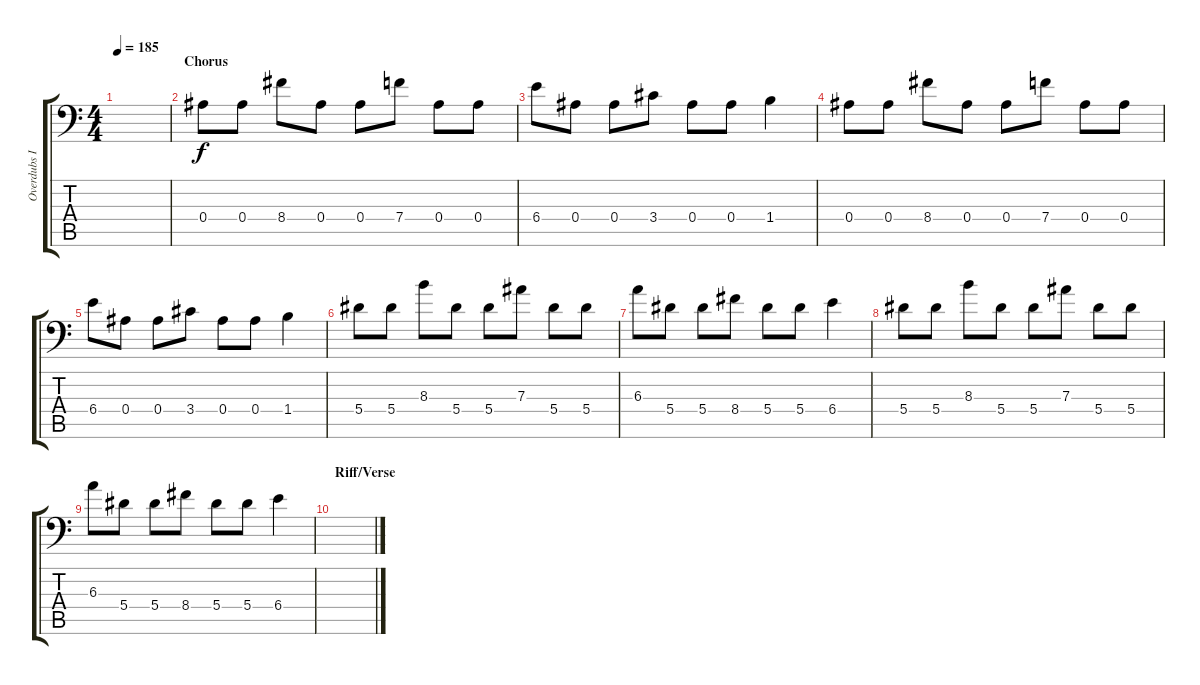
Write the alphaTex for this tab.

\track ("Overdubs I" "Overdubs I") {instrument distortionguitar}
\staff {score tabs}
\tuning (C4 G3 Eb3 Bb2 F2 Bb1) {hide}
\ts (4 4)
\tempo 185
\clef f4
\ks c
|
\section ("" "Chorus")
0.4.8 0.4.8 8.4.8 0.4.8 0.4.8 7.4.8 0.4.8 0.4.8 |
6.4.8 0.4.8 0.4.8 3.4.8 0.4.8 0.4.8 1.4.4 |
0.4.8 0.4.8 8.4.8 0.4.8 0.4.8 7.4.8 0.4.8 0.4.8 |
6.4.8 0.4.8 0.4.8 3.4.8 0.4.8 0.4.8 1.4.4 |
5.4.8 5.4.8 8.3.8 5.4.8 5.4.8 7.3.8 5.4.8 5.4.8 |
6.3.8 5.4.8 5.4.8 8.4.8 5.4.8 5.4.8 6.4.4 |
5.4.8 5.4.8 8.3.8 5.4.8 5.4.8 7.3.8 5.4.8 5.4.8 |
6.3.8 5.4.8 5.4.8 8.4.8 5.4.8 5.4.8 6.4.4 |
\section ("" "Riff/Verse")
